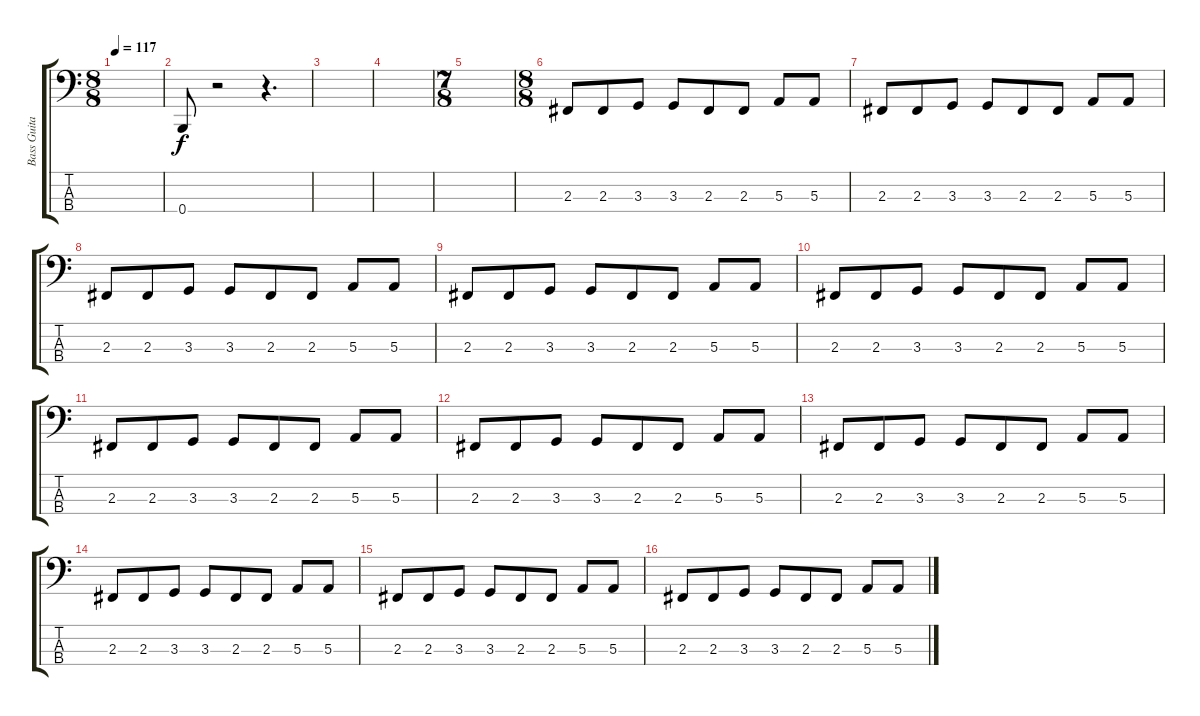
\track ("Bass Guitar" "Bass Guita") {instrument electricbassfinger}
\staff {score tabs}
\tuning (D2 A1 E1 B0) {hide}
\ts (8 8)
\tempo 117
\clef f4
\ks c
|
0.4.8 r.2 r.4{d} |
|
|
\ts (7 8)
|
\ts (8 8)
2.3.8 2.3.8 3.3.8 3.3.8 2.3.8 2.3.8 5.3.8 5.3.8 |
2.3.8 2.3.8 3.3.8 3.3.8 2.3.8 2.3.8 5.3.8 5.3.8 |
2.3.8 2.3.8 3.3.8 3.3.8 2.3.8 2.3.8 5.3.8 5.3.8 |
2.3.8 2.3.8 3.3.8 3.3.8 2.3.8 2.3.8 5.3.8 5.3.8 |
2.3.8 2.3.8 3.3.8 3.3.8 2.3.8 2.3.8 5.3.8 5.3.8 |
2.3.8 2.3.8 3.3.8 3.3.8 2.3.8 2.3.8 5.3.8 5.3.8 |
2.3.8 2.3.8 3.3.8 3.3.8 2.3.8 2.3.8 5.3.8 5.3.8 |
2.3.8 2.3.8 3.3.8 3.3.8 2.3.8 2.3.8 5.3.8 5.3.8 |
2.3.8 2.3.8 3.3.8 3.3.8 2.3.8 2.3.8 5.3.8 5.3.8 |
2.3.8 2.3.8 3.3.8 3.3.8 2.3.8 2.3.8 5.3.8 5.3.8 |
2.3.8 2.3.8 3.3.8 3.3.8 2.3.8 2.3.8 5.3.8 5.3.8
